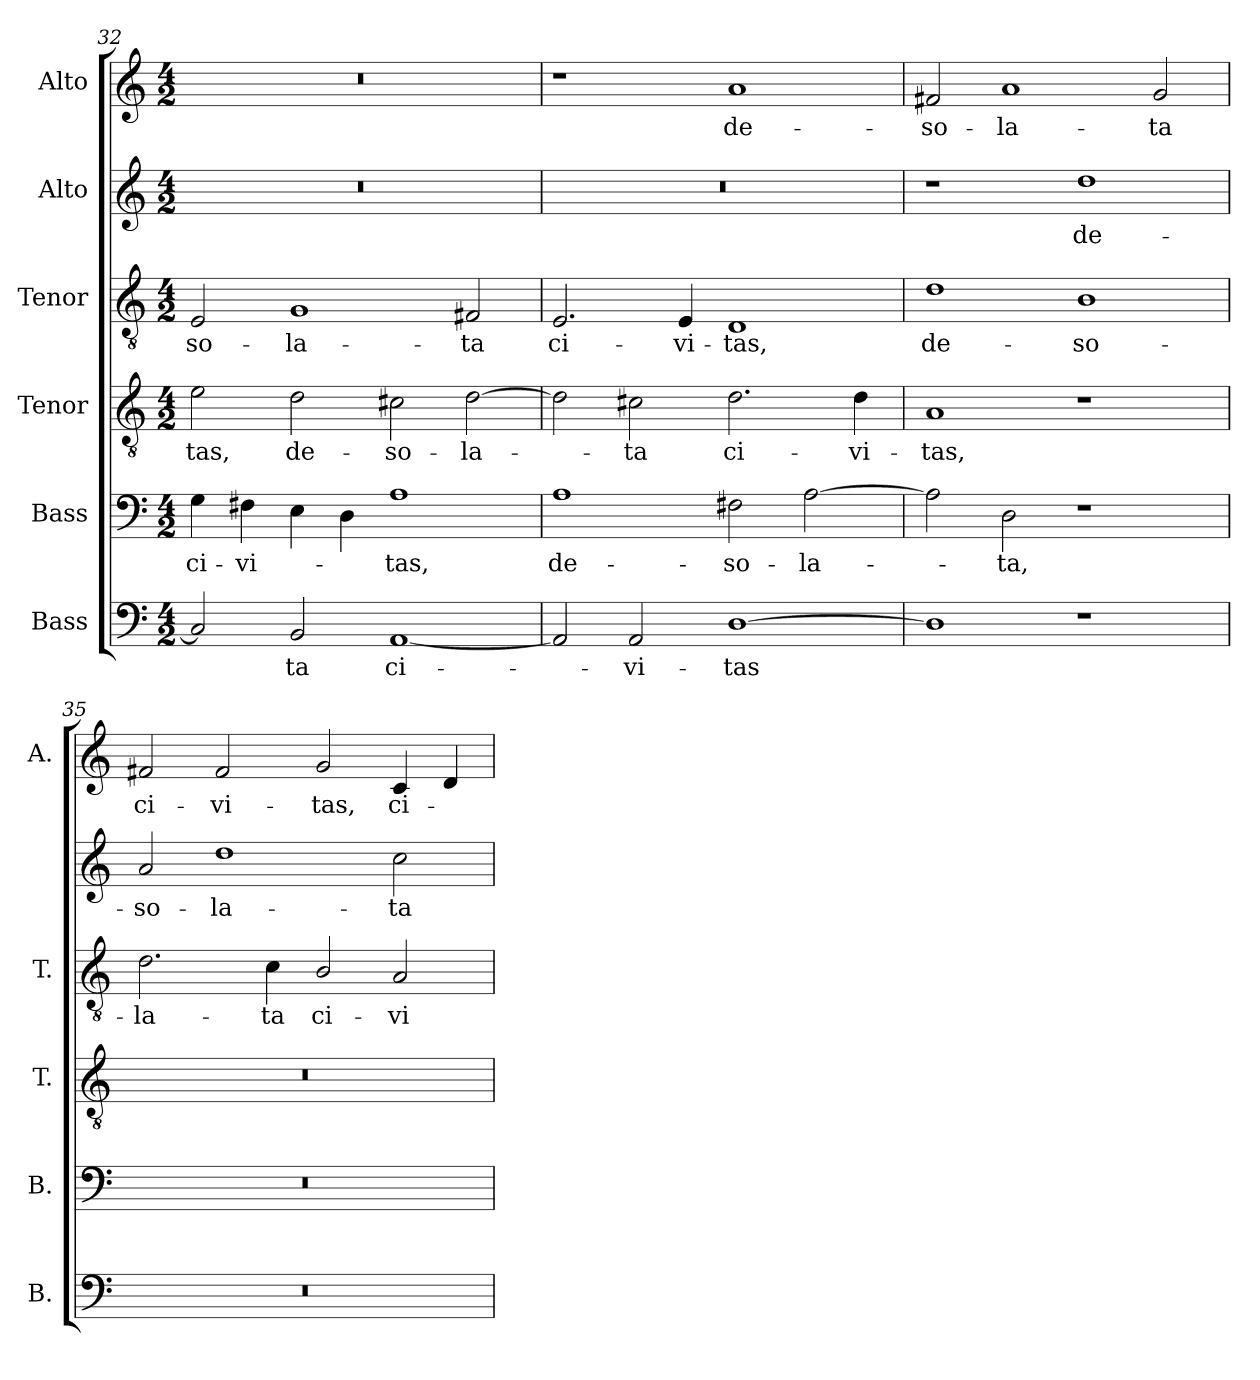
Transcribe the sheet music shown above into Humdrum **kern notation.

**kern	**text	**kern	**text	**kern	**text	**kern	**text	**kern	**text	**kern	**text
*part6	*part6	*part5	*part5	*part4	*part4	*part3	*part3	*part2	*part2	*part1	*part1
*staff6	*staff6	*staff5	*staff5	*staff4	*staff4	*staff3	*staff3	*staff2	*staff2	*staff1	*staff1
*I"Bass	*	*I"Bass	*	*I"Tenor	*	*I"Tenor	*	*I"Alto	*	*I"Alto	*
*I'B.	*	*I'B.	*	*I'T.	*	*I'T.	*	*	*	*I'A.	*
*clefF4	*	*clefF4	*	*clefGv2	*	*clefGv2	*	*clefG2	*	*clefG2	*
*	*	*	*	*ITrd7c12	*	*ITrd7c12	*	*	*	*	*
*k[]	*	*k[]	*	*k[]	*	*k[]	*	*k[]	*	*k[]	*
*C:	*	*C:	*	*C:	*	*C:	*	*C:	*	*C:	*
*M4/2	*	*M4/2	*	*M4/2	*	*M4/2	*	*M4/2	*	*M4/2	*
=32	=32	=32	=32	=32	=32	=32	=32	=32	=32	=32	=32
!	!	!	!LO:LY:b:color=#000000	!	!	!	!	!	!	!	!
!	!	!	!	!	!LO:LY:b:color=#000000	!	!	!	!	!	!
!	!	!	!	!	!	!	!LO:LY:b:color=#000000	!LO:N:vis=1	!	!LO:N:vis=1	!
2Ci/]	.	4Gi\	ci-	2Ei\	-tas,	2EEi/	-so-	0r	.	0r	.
!	!	!	!LO:LY:b:color=#000000	!	!	!	!	!	!	!	!
.	.	4F#Xi\	-vi-	.	.	.	.	.	.	.	.
!	!LO:LY:b:color=#000000	!	!	!	!	!	!	!	!	!	!
!	!	!	!	!	!LO:LY:b:color=#000000	!	!	!	!	!	!
!	!	!	!	!	!	!	!LO:LY:b:color=#000000	!	!	!	!
2BBi/	-ta	4Ei\	.	2Di\	de-	1GGi	-la-	.	.	.	.
.	.	4Di\	.	.	.	.	.	.	.	.	.
!	!LO:LY:b:color=#000000	!	!	!	!	!	!	!	!	!	!
!	!	!	!LO:LY:b:color=#000000	!	!	!	!	!	!	!	!
!	!	!	!	!	!LO:LY:b:color=#000000	!	!	!	!	!	!
[1AAi	ci-	1Ai	-tas,	2C#Xi\	-so-	.	.	.	.	.	.
!	!	!	!	!	!LO:LY:b:color=#000000	!	!	!	!	!	!
!	!	!	!	!	!	!	!LO:LY:b:color=#000000	!	!	!	!
.	.	.	.	[2Di\	-la-	2FF#Xi/	-ta	.	.	.	.
=33	=33	=33	=33	=33	=33	=33	=33	=33	=33	=33	=33
!	!	!	!LO:LY:b:color=#000000	!	!	!	!	!	!	!	!
!	!	!	!	!	!	!	!LO:LY:b:color=#000000	!LO:N:vis=1	!	!	!
2AAi/]	.	1Ai	de-	2Di\]	.	2.EEi/	ci-	0r	.	1r	.
!	!LO:LY:b:color=#000000	!	!	!	!	!	!	!	!	!	!
!	!	!	!	!	!LO:LY:b:color=#000000	!	!	!	!	!	!
2AAi/	-vi-	.	.	2C#Xi\	-ta	.	.	.	.	.	.
!	!	!	!	!	!	!	!LO:LY:b:color=#000000	!	!	!	!
.	.	.	.	.	.	4EEi/	-vi-	.	.	.	.
!	!LO:LY:b:color=#000000	!	!	!	!	!	!	!	!	!	!
!	!	!	!LO:LY:b:color=#000000	!	!	!	!	!	!	!	!
!	!	!	!	!	!LO:LY:b:color=#000000	!	!	!	!	!	!
!	!	!	!	!	!	!	!LO:LY:b:color=#000000	!	!	!	!
!	!	!	!	!	!	!	!	!	!	!	!LO:LY:b:color=#000000
[1Di	-tas	2F#Xi\	-so-	2.Di\	ci-	1DDi	-tas,	.	.	1ai	de-
!	!	!	!LO:LY:b:color=#000000	!	!	!	!	!	!	!	!
.	.	[2Ai\	-la-	.	.	.	.	.	.	.	.
!	!	!	!	!	!LO:LY:b:color=#000000	!	!	!	!	!	!
.	.	.	.	4Di\	-vi-	.	.	.	.	.	.
=34	=34	=34	=34	=34	=34	=34	=34	=34	=34	=34	=34
!	!	!	!	!	!LO:LY:b:color=#000000	!	!	!	!	!	!
!	!	!	!	!	!	!	!LO:LY:b:color=#000000	!	!	!	!
!	!	!	!	!	!	!	!	!	!	!	!LO:LY:b:color=#000000
1Di]	.	2Ai\]	.	1AAi	-tas,	1Di	de-	1r	.	2f#Xi/	-so-
!	!	!	!LO:LY:b:color=#000000	!	!	!	!	!	!	!	!
!	!	!	!	!	!	!	!	!	!	!	!LO:LY:b:color=#000000
.	.	2Di\	-ta,	.	.	.	.	.	.	1ai	-la-
!	!	!	!	!	!	!	!LO:LY:b:color=#000000	!	!	!	!
!	!	!	!	!	!	!	!	!	!LO:LY:b:color=#000000	!	!
1r	.	1r	.	1r	.	1BBi	-so-	1ddi	de-	.	.
!	!	!	!	!	!	!	!	!	!	!	!LO:LY:b:color=#000000
.	.	.	.	.	.	.	.	.	.	2gi/	-ta
=35	=35	=35	=35	=35	=35	=35	=35	=35	=35	=35	=35
!LO:N:vis=1	!	!LO:N:vis=1	!	!LO:N:vis=1	!	!	!	!	!	!	!
!	!	!	!	!	!	!	!LO:LY:b:color=#000000	!	!	!	!
!	!	!	!	!	!	!	!	!	!LO:LY:b:color=#000000	!	!
!	!	!	!	!	!	!	!	!	!	!	!LO:LY:b:color=#000000
0r	.	0r	.	0r	.	2.Di\	-la-	2ai/	-so-	2f#Xi/	ci-
!	!	!	!	!	!	!	!	!	!LO:LY:b:color=#000000	!	!
!	!	!	!	!	!	!	!	!	!	!	!LO:LY:b:color=#000000
.	.	.	.	.	.	.	.	1ddi	-la-	2f#i/	-vi-
!	!	!	!	!	!	!	!LO:LY:b:color=#000000	!	!	!	!
.	.	.	.	.	.	4Ci\	-ta	.	.	.	.
!	!	!	!	!	!	!	!LO:LY:b:color=#000000	!	!	!	!
!	!	!	!	!	!	!	!	!	!	!	!LO:LY:b:color=#000000
.	.	.	.	.	.	2BBi/	ci-	.	.	2gi/	-tas,
!	!	!	!	!	!	!	!LO:LY:b:color=#000000	!	!	!	!
!	!	!	!	!	!	!	!	!	!LO:LY:b:color=#000000	!	!
!	!	!	!	!	!	!	!	!	!	!	!LO:LY:b:color=#000000
.	.	.	.	.	.	2AAi/	-vi-	2cci\	-ta	4ci/	ci-
.	.	.	.	.	.	.	.	.	.	4di/	.
=	=	=	=	=	=	=	=	=	=	=	=
*-	*-	*-	*-	*-	*-	*-	*-	*-	*-	*-	*-
